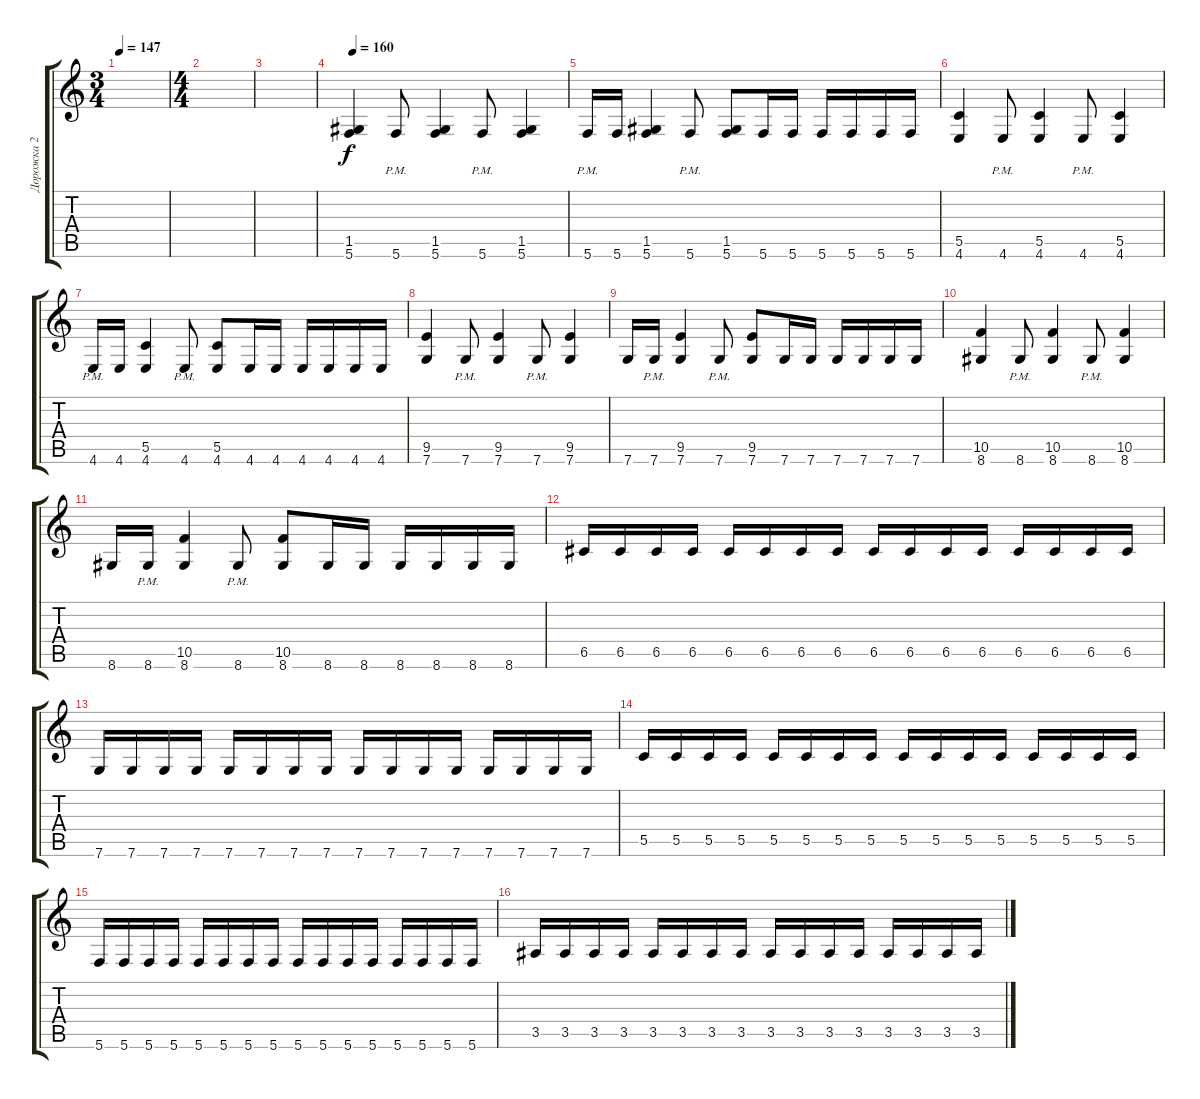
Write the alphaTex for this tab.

\track ("Дорожка 2" "Дорожка 2") {instrument distortionguitar}
\staff {score tabs}
\tuning (D4 A3 F3 C3 G2 C2) {hide}
\ts (3 4)
\tempo 147
\clef g2
\ks c
|
\ts (4 4)
|
|
\tempo 160
(1.5 5.6).4 5.6{pm}.8 (1.5 5.6).4 5.6{pm}.8 (1.5 5.6).4 |
5.6{pm}.16 5.6.16 (1.5 5.6).4 5.6{pm}.8 (1.5 5.6).8 5.6.16 5.6.16 5.6.16 5.6.16 5.6.16 5.6.16 |
(5.5 4.6).4 4.6{pm}.8 (5.5 4.6).4 4.6{pm}.8 (5.5 4.6).4 |
4.6{pm}.16 4.6.16 (5.5 4.6).4 4.6{pm}.8 (5.5 4.6).8 4.6.16 4.6.16 4.6.16 4.6.16 4.6.16 4.6.16 |
(9.5 7.6).4 7.6{pm}.8 (9.5 7.6).4 7.6{pm}.8 (9.5 7.6).4 |
7.6.16 7.6{pm}.16 (9.5 7.6).4 7.6{pm}.8 (9.5 7.6).8 7.6.16 7.6.16 7.6.16 7.6.16 7.6.16 7.6.16 |
(10.5 8.6).4 8.6{pm}.8 (10.5 8.6).4 8.6{pm}.8 (10.5 8.6).4 |
8.6.16 8.6{pm}.16 (10.5 8.6).4 8.6{pm}.8 (10.5 8.6).8 8.6.16 8.6.16 8.6.16 8.6.16 8.6.16 8.6.16 |
6.5.16 6.5.16 6.5.16 6.5.16 6.5.16 6.5.16 6.5.16 6.5.16 6.5.16 6.5.16 6.5.16 6.5.16 6.5.16 6.5.16 6.5.16 6.5.16 |
7.6.16 7.6.16 7.6.16 7.6.16 7.6.16 7.6.16 7.6.16 7.6.16 7.6.16 7.6.16 7.6.16 7.6.16 7.6.16 7.6.16 7.6.16 7.6.16 |
5.5.16 5.5.16 5.5.16 5.5.16 5.5.16 5.5.16 5.5.16 5.5.16 5.5.16 5.5.16 5.5.16 5.5.16 5.5.16 5.5.16 5.5.16 5.5.16 |
5.6.16 5.6.16 5.6.16 5.6.16 5.6.16 5.6.16 5.6.16 5.6.16 5.6.16 5.6.16 5.6.16 5.6.16 5.6.16 5.6.16 5.6.16 5.6.16 |
3.5.16 3.5.16 3.5.16 3.5.16 3.5.16 3.5.16 3.5.16 3.5.16 3.5.16 3.5.16 3.5.16 3.5.16 3.5.16 3.5.16 3.5.16 3.5.16
